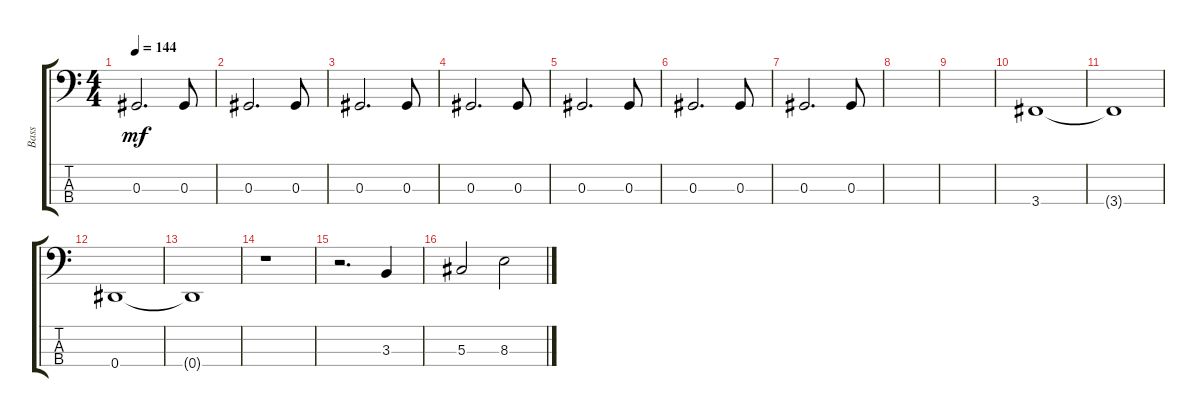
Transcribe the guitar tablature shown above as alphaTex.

\track ("Bass" "Bass") {instrument electricbassfinger}
\staff {score tabs}
\tuning (Gb2 Db2 Ab1 Eb1) {hide}
\ts (4 4)
\tempo 144
\clef f4
\ks c
0.3.2{d dy mf} 0.3.8 |
0.3.2{d} 0.3.8 |
0.3.2{d} 0.3.8 |
0.3.2{d} 0.3.8 |
0.3.2{d} 0.3.8 |
0.3.2{d} 0.3.8 |
0.3.2{d} 0.3.8 |
|
|
3.4.1 |
3.4{t}.1 |
0.4.1 |
0.4{t}.1 |
r.1 |
r.2{d} 3.3.4 |
5.3.2 8.3.2
